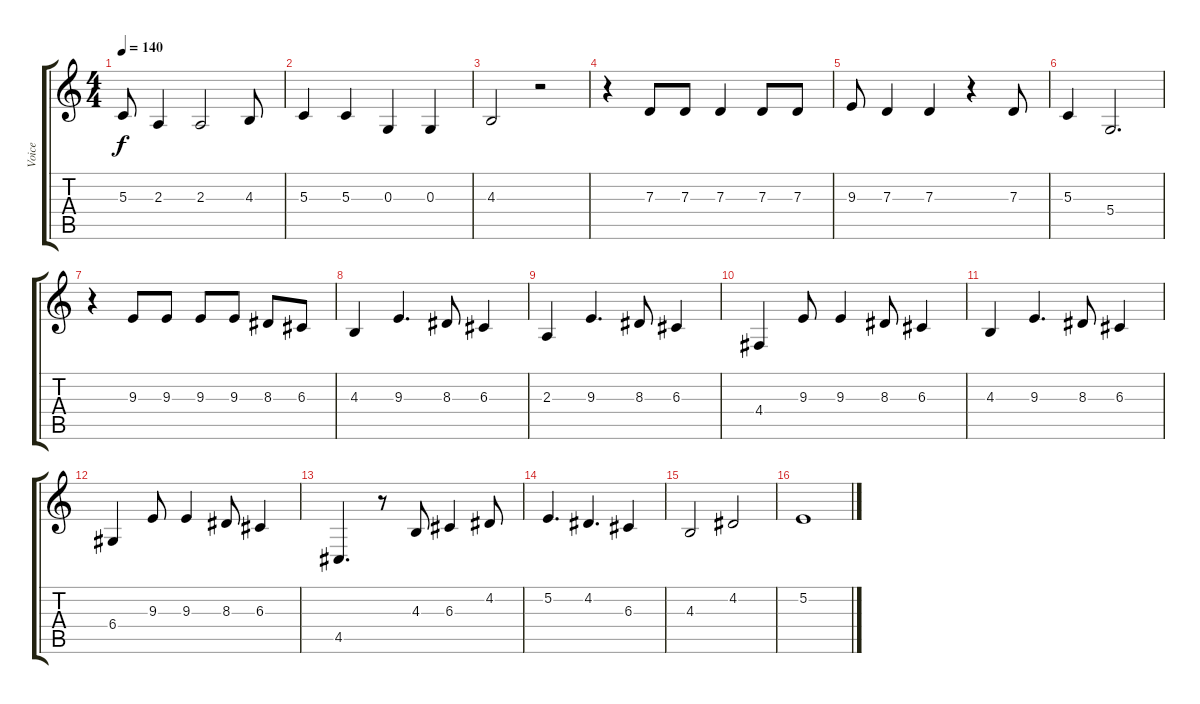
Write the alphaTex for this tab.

\track ("Voice" "Voice") {instrument lead6voice}
\staff {score tabs}
\tuning (E4 B3 G3 D3 A2 E2) {hide}
\ts (4 4)
\tempo 140
\clef g2
\ks c
5.3.8{dy f} 2.3.4 2.3.2 4.3.8 |
5.3.4 5.3.4 0.3.4 0.3.4 |
4.3.2 r.2 |
r.4 7.3.8 7.3.8 7.3.4 7.3.8 7.3.8 |
9.3.8 7.3.4 7.3.4 r.4 7.3.8 |
5.3.4 5.4.2{d} |
r.4 9.3.8 9.3.8 9.3.8 9.3.8 8.3.8 6.3.8 |
4.3.4 9.3.4{d} 8.3.8 6.3.4 |
2.3.4 9.3.4{d} 8.3.8 6.3.4 |
4.4.4 9.3.8 9.3.4 8.3.8 6.3.4 |
4.3.4 9.3.4{d} 8.3.8 6.3.4 |
6.4.4 9.3.8 9.3.4 8.3.8 6.3.4 |
4.5.4{d} r.8 4.3.8 6.3.4 4.2.8 |
5.2.4{d} 4.2.4{d} 6.3.4 |
4.3.2 4.2.2 |
5.2.1
